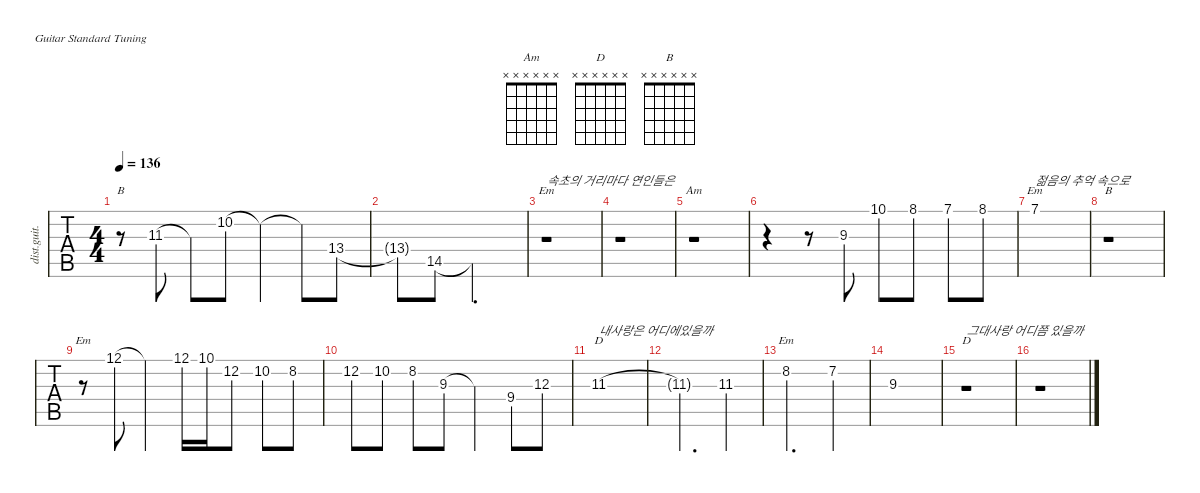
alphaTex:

\defaultSystemsLayout 4
\hideDynamics
\bracketExtendMode nobrackets
\track ("Distortion Guitar" "dist.guit.") {mute instrument distortionguitar}
\staff {tabs}
\tuning (E4 B3 G3 D3 A2 E2)
\chord ("Em" x x x x x x)
\chord ("Am" x x x x x x)
\chord ("Em" 7 x x x x x) {firstfret 7 showdiagram false showfingering false}
\chord ("D" x x 11 x x x) {firstfret 11 showdiagram false showfingering false}
\chord ("Em" x 8 x x x x) {firstfret 8 showdiagram false showfingering false}
\chord ("D" x x x x x x)
\chord ("B" x x x x x x)
\ts (4 4)
\tempo 136
\clef g2
\ks c
r.8{ch "B" dy mf} 11.3{acc #}.8 11.3{t acc #}.8 10.2.8 10.2{t}.4 10.2{t}.8 13.4{acc #}.8 |
13.4{t acc #}.8 14.5.8 14.5{t}.2{d} |
r.1{ch "Em" txt "속초의 거리마다 연인들은"} |
r.1 |
r.1{ch "Am"} |
r.4 r.8 9.3.8 10.1.8 8.1.8 7.1.8 8.1.8 |
7.1.1{ch "Em" txt "젊음의 추억 속으로"} |
r.1{ch "B"} |
r.8{ch "Em"} 12.1.8 12.1{t}.4 12.1.16 10.1.16 12.2.8 10.2.8 8.2.8 |
12.2.8 10.2.8 8.2.8 9.3.8 9.3{t}.4 9.4.8 12.3.8 |
11.3{acc #}.1{ch "D" txt "내사랑은 어디에있을까"} |
11.3{t acc #}.2{d} 11.3{acc #}.4 |
8.2.2{d ch "Em"} 7.2{acc #}.4 |
9.3.1 |
r.1{ch "D" txt "그대사랑 어디쯤 있을까"} |
r.1
